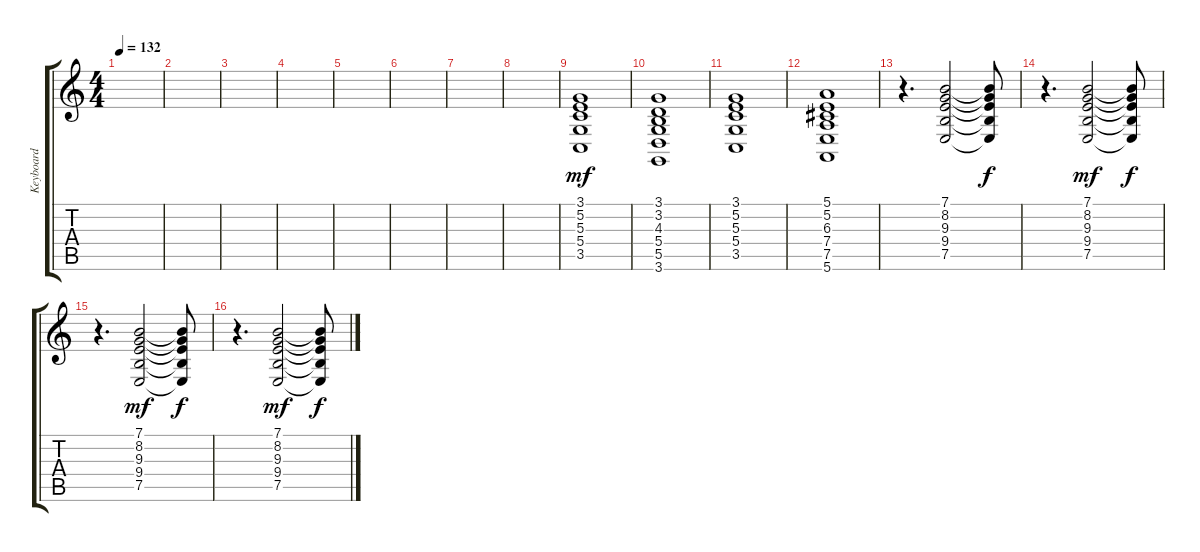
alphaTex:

\track ("Keyboard" "Keyboard") {instrument stringensemble1}
\staff {score tabs}
\tuning (E4 B3 G3 D3 A2 E2) {hide}
\ts (4 4)
\tempo 132
\clef g2
\ks c
|
|
|
|
|
|
|
|
(3.1 5.2 5.3 5.4 3.5).1{dy mf} |
(3.1 3.2 4.3 5.4 5.5 3.6).1 |
(3.1 5.2 5.3 5.4 3.5).1 |
(5.1 5.2 6.3 7.4 7.5 5.6).1 |
r.4{d} (7.1 8.2 9.3 9.4 7.5).2 (7.1{t} 8.2{t} 9.3{t} 9.4{t} 7.5{t}).8{dy f} |
r.4{d} (7.1 8.2 9.3 9.4 7.5).2{dy mf} (7.1{t} 8.2{t} 9.3{t} 9.4{t} 7.5{t}).8{dy f} |
r.4{d} (7.1 8.2 9.3 9.4 7.5).2{dy mf} (7.1{t} 8.2{t} 9.3{t} 9.4{t} 7.5{t}).8{dy f} |
r.4{d} (7.1 8.2 9.3 9.4 7.5).2{dy mf} (7.1{t} 8.2{t} 9.3{t} 9.4{t} 7.5{t}).8{dy f}
